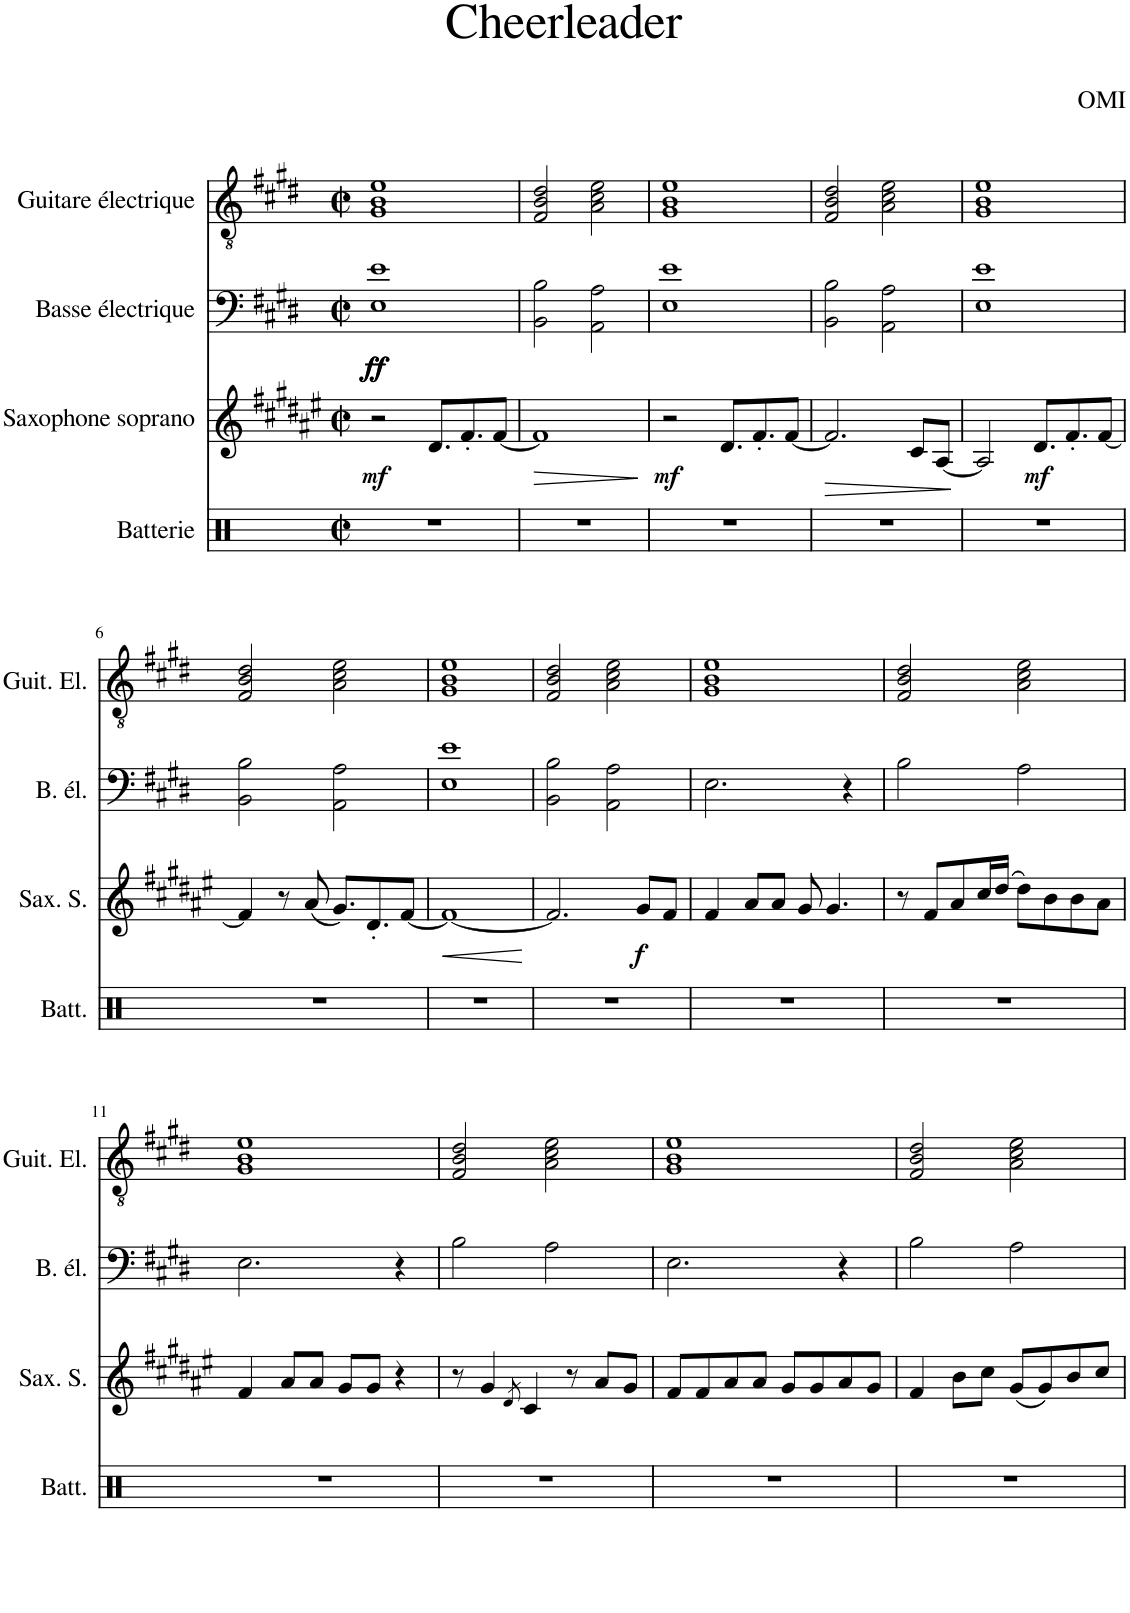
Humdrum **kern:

**kern	**kern	**dynam	**kern	**dynam	**kern
*part4	*part3	*part3	*part2	*part2	*part1
*staff4	*staff3	*staff3	*staff2	*staff2	*staff1
*I"Batterie	*I"Saxophone soprano	*	*I"Basse électrique	*	*I"Guitare électrique
*I'Batt.	*I'Sax. S.	*	*I'B. él.	*	*I'Guit. El.
*clefX	*clefG2	*	*clefF4	*	*clefGv2
*	*Trd1c2	*	*Trd7c12	*	*
*k[]	*k[f#c#g#d#a#e#]	*	*k[f#c#g#d#]	*	*k[f#c#g#d#]
*M2/2	*M2/2	*	*M2/2	*	*M2/2
*met(c|)	*met(c|)	*	*met(c|)	*	*met(c|)
=1	=1	=1	=1	=1	=1
!	!	!LO:DY:b	!	!LO:DY:b	!
!	!	!	!	!LO:DY:n=1:b	!
!	!	!	!	!LO:DY:n=2:b	!
1r	2r	mf	1E 1e	ff ff ff	1G# 1B 1e
.	8.d#/L	.	.	.	.
.	8.f#'/	.	.	.	.
.	[8f#/J	.	.	.	.
=2	=2	=2	=2	=2	=2
!	!	!LO:HP:b	!	!	!
1r	1f#]	>	2BB\ 2B\	.	2F#/ 2B/ 2d#/
.	.	.	2AA\ 2A\	.	2A\ 2c#\ 2e\
.	.	]	.	.	.
=3	=3	=3	=3	=3	=3
!	!	!LO:DY:b	!	!	!
1r	2r	mf	1E 1e	.	1G# 1B 1e
.	8.d#/L	.	.	.	.
.	8.f#'/	.	.	.	.
.	[8f#/J	.	.	.	.
=4	=4	=4	=4	=4	=4
!	!	!LO:HP:b	!	!	!
1r	2.f#/]	>	2BB\ 2B\	.	2F#/ 2B/ 2d#/
.	.	.	2AA\ 2A\	.	2A\ 2c#\ 2e\
.	8c#/L	.	.	.	.
.	[8A#/J	.	.	.	.
.	.	]	.	.	.
=5	=5	=5	=5	=5	=5
1r	2A#/]	.	1E 1e	.	1G# 1B 1e
!	!	!LO:DY:b	!	!	!
.	8.d#/L	mf	.	.	.
.	8.f#'/	.	.	.	.
.	[8f#/J	.	.	.	.
!!LO:LB:g=z
=6	=6	=6	=6	=6	=6
1r	4f#/]	.	2BB\ 2B\	.	2F#/ 2B/ 2d#/
.	8r	.	.	.	.
.	(8a#/	.	.	.	.
.	8.g#/L)	.	2AA\ 2A\	.	2A\ 2c#\ 2e\
.	8.d#'/	.	.	.	.
.	[8f#/J	.	.	.	.
=7	=7	=7	=7	=7	=7
!	!	!LO:HP:b	!	!	!
1r	1f#_	<	1E 1e	.	1G# 1B 1e
.	.	[	.	.	.
=8	=8	=8	=8	=8	=8
1r	2.f#/]	.	2BB\ 2B\	.	2F#/ 2B/ 2d#/
.	.	.	2AA\ 2A\	.	2A\ 2c#\ 2e\
!	!	!LO:DY:b	!	!	!
.	8g#/L	f	.	.	.
.	8f#/J	.	.	.	.
=9	=9	=9	=9	=9	=9
1r	4f#/	.	2.E\	.	1G# 1B 1e
.	8a#/L	.	.	.	.
.	8a#/J	.	.	.	.
.	8g#/	.	.	.	.
.	4.g#/	.	.	.	.
.	.	.	4r	.	.
=10	=10	=10	=10	=10	=10
1r	8r	.	2B\	.	2F#/ 2B/ 2d#/
.	8f#/L	.	.	.	.
.	8a#/	.	.	.	.
.	16cc#/L	.	.	.	.
.	(16dd#/JJ	.	.	.	.
.	8dd#\L)	.	2A\	.	2A\ 2c#\ 2e\
.	8b\	.	.	.	.
.	8b\	.	.	.	.
.	8a#\J	.	.	.	.
!!LO:LB:g=z
=11	=11	=11	=11	=11	=11
1r	4f#/	.	2.E\	.	1G# 1B 1e
.	8a#/L	.	.	.	.
.	8a#/J	.	.	.	.
.	8g#/L	.	.	.	.
.	8g#/J	.	.	.	.
.	4r	.	4r	.	.
=12	=12	=12	=12	=12	=12
1r	8r	.	2B\	.	2F#/ 2B/ 2d#/
.	4g#/	.	.	.	.
.	8qd#/	.	.	.	.
.	4c#/	.	.	.	.
.	.	.	2A\	.	2A\ 2c#\ 2e\
.	8r	.	.	.	.
.	8a#/L	.	.	.	.
.	8g#/J	.	.	.	.
=13	=13	=13	=13	=13	=13
1r	8f#/L	.	2.E\	.	1G# 1B 1e
.	8f#/	.	.	.	.
.	8a#/	.	.	.	.
.	8a#/J	.	.	.	.
.	8g#/L	.	.	.	.
.	8g#/	.	.	.	.
.	8a#/	.	4r	.	.
.	8g#/J	.	.	.	.
=14	=14	=14	=14	=14	=14
1r	4f#/	.	2B\	.	2F#/ 2B/ 2d#/
.	8b\L	.	.	.	.
.	8cc#\J	.	.	.	.
.	(8g#/L	.	2A\	.	2A\ 2c#\ 2e\
.	8g#/)	.	.	.	.
.	8b/	.	.	.	.
.	8cc#/J	.	.	.	.
=	=	=	=	=	=
*-	*-	*-	*-	*-	*-
